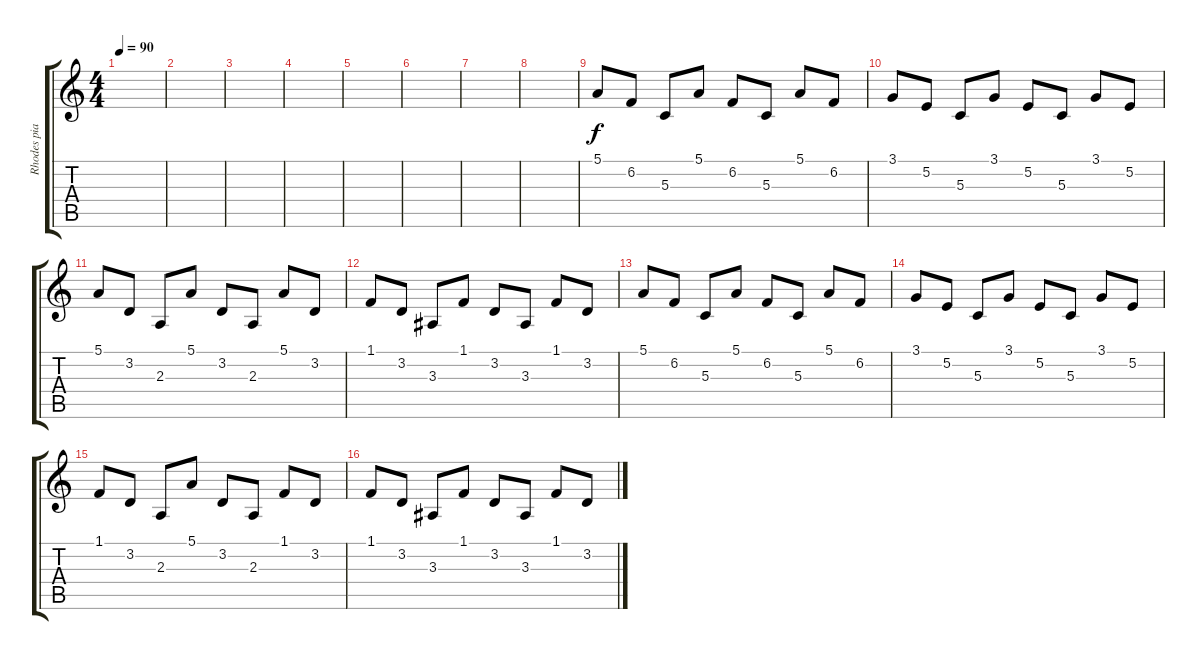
\track ("Rhodes piano" "Rhodes pia") {instrument electricpiano1}
\staff {score tabs}
\tuning (E4 B3 G3 D3 A2 E2) {hide}
\ts (4 4)
\tempo 90
\clef g2
\ks c
|
|
|
|
|
|
|
|
5.1.8 6.2.8 5.3.8 5.1.8 6.2.8 5.3.8 5.1.8 6.2.8 |
3.1.8 5.2.8 5.3.8 3.1.8 5.2.8 5.3.8 3.1.8 5.2.8 |
5.1.8 3.2.8 2.3.8 5.1.8 3.2.8 2.3.8 5.1.8 3.2.8 |
1.1.8 3.2.8 3.3.8 1.1.8 3.2.8 3.3.8 1.1.8 3.2.8 |
5.1.8 6.2.8 5.3.8 5.1.8 6.2.8 5.3.8 5.1.8 6.2.8 |
3.1.8 5.2.8 5.3.8 3.1.8 5.2.8 5.3.8 3.1.8 5.2.8 |
1.1.8 3.2.8 2.3.8 5.1.8 3.2.8 2.3.8 1.1.8 3.2.8 |
1.1.8 3.2.8 3.3.8 1.1.8 3.2.8 3.3.8 1.1.8 3.2.8
